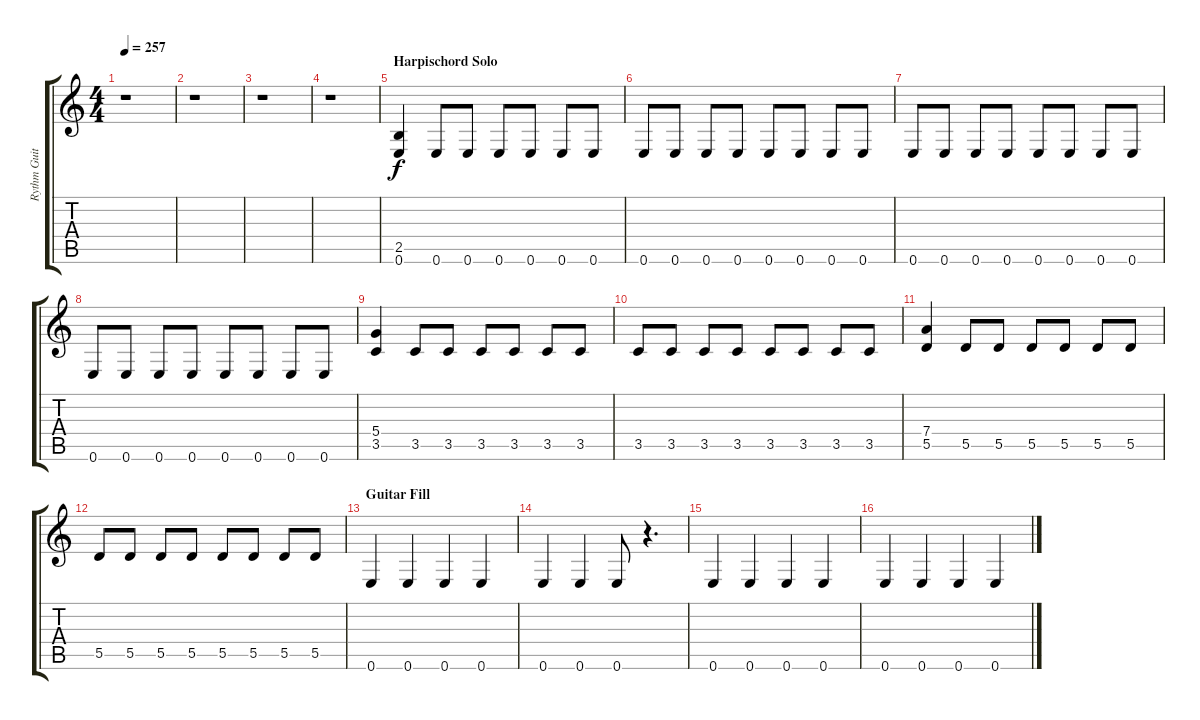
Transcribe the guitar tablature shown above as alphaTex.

\track ("Rythm Guitar" "Rythm Guit") {instrument distortionguitar}
\staff {score tabs}
\tuning (E4 B3 G3 D3 A2 E2) {hide}
\ts (4 4)
\tempo 257
\clef g2
\ks c
r.1{dy f} |
r.1 |
r.1 |
r.1 |
\section ("" "Harpischord Solo")
(2.5 0.6).4 0.6.8 0.6.8 0.6.8 0.6.8 0.6.8 0.6.8 |
0.6.8 0.6.8 0.6.8 0.6.8 0.6.8 0.6.8 0.6.8 0.6.8 |
0.6.8 0.6.8 0.6.8 0.6.8 0.6.8 0.6.8 0.6.8 0.6.8 |
0.6.8 0.6.8 0.6.8 0.6.8 0.6.8 0.6.8 0.6.8 0.6.8 |
(5.4 3.5).4 3.5.8 3.5.8 3.5.8 3.5.8 3.5.8 3.5.8 |
3.5.8 3.5.8 3.5.8 3.5.8 3.5.8 3.5.8 3.5.8 3.5.8 |
(7.4 5.5).4 5.5.8 5.5.8 5.5.8 5.5.8 5.5.8 5.5.8 |
5.5.8 5.5.8 5.5.8 5.5.8 5.5.8 5.5.8 5.5.8 5.5.8 |
\section ("" "Guitar Fill")
0.6.4 0.6.4 0.6.4 0.6.4 |
0.6.4 0.6.4 0.6.8 r.4{d} |
0.6.4 0.6.4 0.6.4 0.6.4 |
0.6.4 0.6.4 0.6.4 0.6.4
